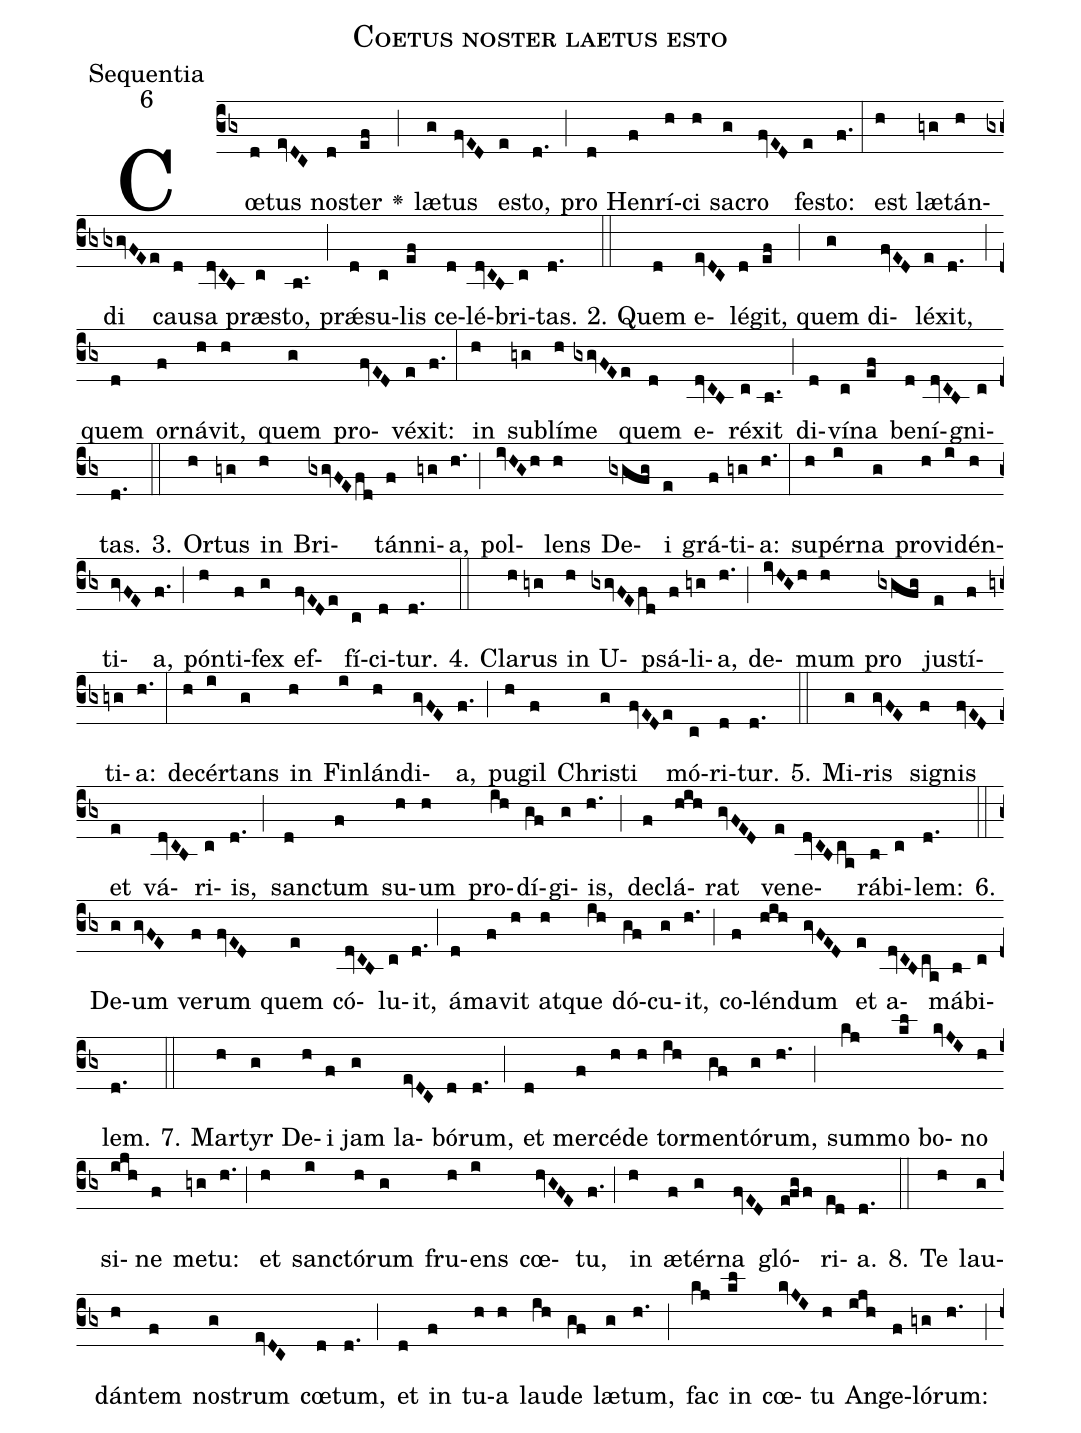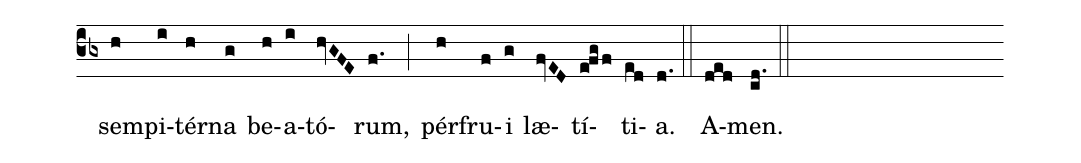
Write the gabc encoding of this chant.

name:Coetus noster laetus esto;
office-part:Sequentia;
mode:6;
%%
(cb3)Cœ(d)tus(evDC) no(d)ster(ef) <v>\greheightstar</v>(;) læ(g)tus(fvED) e(e)sto,(d.) (;) pro(d) Hen(f)rí(h)ci(h) sa(g)cro(fvED) fe(e)sto:(f.) (:) est(h) læ(gyg)tán(h)di(gxgvFEe) cau(d)sa(dvCB)
præ(c)sto,(b.) (;) prǽ(d)su(c)lis(ef) ce(d)lé(dvCB)bri(c)tas.(d.)
2.(::) Quem(d) e(evDC)lé(d)git,(ef) (;) quem(g) di(fvED)lé(e)xit,(d.) (;) quem(d) or(f)ná(h)vit,(h) quem(g) pro(fvED)vé(e)xit:(f.) (:) in(h) su(gyg)blí(h)me(gxgvFEe) quem(d) e(dvCB)ré(c)xit(b.) (;) di(d)ví(c)na(ef) be(d)ní(dvCB)gni(c)tas.(d.)
3.(::) Or(h)tus(gyg) in(h) Bri(gxgvFEfd)tán(f)ni(gyg)a,(h.) (;) pol(ivHGh)lens(h) De(gxgfg)i(e) grá(f)ti(gyg)a:(h.) (:) su(h)pér(i)na(g) pro(h)vi(i)dén(h)ti(gvFE)a,(f.) (;) pón(h)ti(f)fex(g) ef(fvEDe)fí(c)ci(d)tur.(d.)
4.(::) Cla(h)rus(gyg) in(h) U(gxgvFEfd)psá(f)li(gyg)a,(h.) (;) de(ivHGh)mum(h) pro(gxgfg) ju(e)stí(f)ti(gyg)a:(h.) (:) de(h)cér(i)tans(g) in(h) Fin(i)lán(h)di(gvFE)a,(f.) (;) pu(h)gil(f) Chri(g)sti(fvEDe) mó(c)ri(d)tur.(d.)
5.(::) Mi(g)ris(gvFE) si(f)gnis(fvED) et(e) vá(dvCB)ri(c)is,(d.) (;) san(d)ctum(f) su(h)um(h) pro(ih)dí(gf)gi(g)is,(h.) (;) de(f)clá(hih)rat(gvFED) ve(e)ne(dvCBca)rá(b)bi(c)lem:(d.)
6.(::) De(g)um(gvFE) ve(f)rum(fvED) quem(e) có(dvCB)lu(c)it,(d.) (;) á(d)ma(f)vit(h) at(h)que(ih) dó(gf)cu(g)it,(h.) (;) co(f)lén(hih)dum(gvFED) et(e) a(dvCBca)má(b)bi(c)lem.(d.)
7.(::) Mar(h)tyr(g) De(h)i(f) jam(g) la(evDC)bó(d)rum,(d.) (;) et(d) mer(f)cé(h)de(h) tor(ih)men(gf)tó(g)rum,(h.) (;) sum(kj)mo(kl) bo(kvJI)no(h) si(ijh)ne(f) me(gyg)tu:(h.) (;) et(h) san(i)ctó(h)rum(g) fru(h)ens(i) cœ(hvGFE)tu,(f.) (;) in(h) æ(f)tér(g)na(fvED) gló(efgf)ri(ed)a.(d.)
8.(::) Te(h) lau(g)dán(h)tem(f) no(g)strum(evDC) cœ(d)tum,(d.) (;) et(d) in(f) tu(h)a(h) lau(ih)de(gf) læ(g)tum,(h.) (;) fac(kj) in(kl) cœ(kvJI)tu(h) An(ijh)ge(f)ló(gyg)rum:(h.) (;) sem(h)pi(i)tér(h)na(g) be(h)a(i)tó(hvGFE)rum,(f.) (;) pér(h)fru(f)i(g) læ(fvED)tí(efgf)ti(ed)a.(d.) (::) A(ded)men.(cd.) (::)
